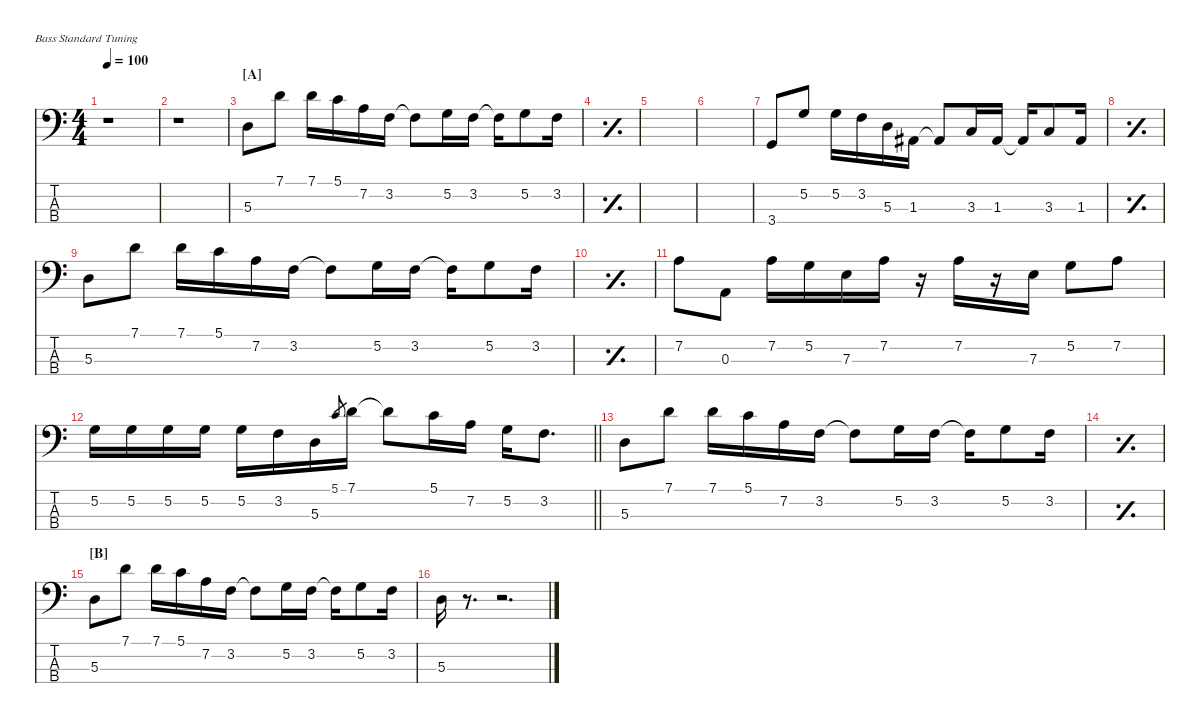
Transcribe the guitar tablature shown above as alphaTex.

\defaultSystemsLayout 4
\hideDynamics
\bracketExtendMode nobrackets
\singleTrackTrackNamePolicy hidden
\multiTrackTrackNamePolicy hidden
\firstSystemTrackNameMode fullname
\firstSystemTrackNameOrientation horizontal
\otherSystemsTrackNameOrientation horizontal
\track ("John Paul Jones" "E-Bass") {instrument electricbassfinger}
\staff {score tabs}
\tuning (G2 D2 A1 E1)
\ts (4 4)
\tempo 100
\clef f4
\scale
0.487395
\ks c
r.1{dy mf instrument electricbassfinger beam Down} |
\section ("" "")
\scale
0.256303 r.1{beam Down} |
\section ("A" "")
\scale
0.256303 5.3.8{beam Down} 7.1.8{beam Down} 7.1.16{beam Down} 5.1.16{beam Down} 7.2.16{beam Down} 3.2.16{beam Down} 3.2{t}.8{beam Down} 5.2.16{beam Down} 3.2.16{beam Down} 3.2{t}.16{beam Down} 5.2.8{beam Down} 3.2.16{beam Down} |
\simile simple
|
|
|
\simile none
3.4.8{beam Up} 5.2.8{beam Up} 5.2.16{beam Down} 3.2.16{beam Down} 5.3.16{beam Down} 1.3{acc #}.16{beam Down} 1.3{t acc #}.8{beam Up} 3.3.16{beam Up} 1.3{acc #}.16{beam Up} 1.3{t acc #}.16{beam Up} 3.3.8{beam Up} 1.3{acc #}.16{beam Up} |
\simile simple
|
\simile none
5.3.8{beam Down} 7.1.8{beam Down} 7.1.16{beam Down} 5.1.16{beam Down} 7.2.16{beam Down} 3.2.16{beam Down} 3.2{t}.8{beam Down} 5.2.16{beam Down} 3.2.16{beam Down} 3.2{t}.16{beam Down} 5.2.8{beam Down} 3.2.16{beam Down} |
\simile simple
|
\simile none
7.2.8{beam Down} 0.3.8{beam Down} 7.2.16{beam Down} 5.2.16{beam Down} 7.3.16{beam Down} 7.2.16{beam Down} r.16{beam Down} 7.2.16{beam Down} r.16{beam Down} 7.3.16{beam Down} 5.2.8{beam Down} 7.2.8{beam Down} |
\barLineRight lightlight
5.2.16{beam Down} 5.2.16{beam Down} 5.2.16{beam Down} 5.2.16{beam Down} 5.2.16{beam Down} 3.2.16{beam Down} 5.3.16{beam Down} 5.1.8{gr beam Up} 7.1.16{beam Down} 7.1{t}.8{beam Down} 5.1.16{beam Down} 7.2.16{beam Down} 5.2.16{beam Down} 3.2.8{d beam Down} |
5.3.8{beam Down} 7.1.8{beam Down} 7.1.16{beam Down} 5.1.16{beam Down} 7.2.16{beam Down} 3.2.16{beam Down} 3.2{t}.8{beam Down} 5.2.16{beam Down} 3.2.16{beam Down} 3.2{t}.16{beam Down} 5.2.8{beam Down} 3.2.16{beam Down} |
\simile simple
|
\section ("B" "")
\simile none
5.3.8{beam Down} 7.1.8{beam Down} 7.1.16{beam Down} 5.1.16{beam Down} 7.2.16{beam Down} 3.2.16{beam Down} 3.2{t}.8{beam Down} 5.2.16{beam Down} 3.2.16{beam Down} 3.2{t}.16{beam Down} 5.2.8{beam Down} 3.2.16{beam Down} |
5.3.16{beam Down} r.8{d beam Down} r.2{d beam Down}
